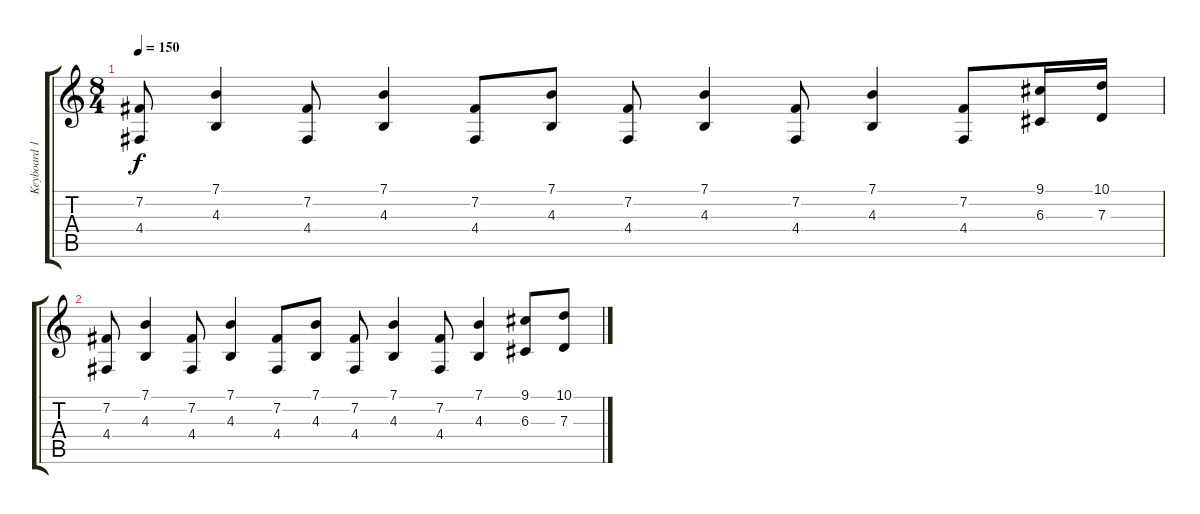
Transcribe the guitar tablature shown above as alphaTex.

\track ("Keyboard 1" "Keyboard 1") {instrument musicbox}
\staff {score tabs}
\tuning (E4 B3 G3 D3 A2 E2) {hide}
\ts (8 4)
\tempo 150
\clef g2
\ks c
(7.2 4.4).8{dy f} (7.1 4.3).4 (7.2 4.4).8 (7.1 4.3).4 (7.2 4.4).8 (7.1 4.3).8 (7.2 4.4).8 (7.1 4.3).4 (7.2 4.4).8 (7.1 4.3).4 (7.2 4.4).8 (9.1 6.3).16 (10.1 7.3).16 |
(7.2 4.4).8 (7.1 4.3).4 (7.2 4.4).8 (7.1 4.3).4 (7.2 4.4).8 (7.1 4.3).8 (7.2 4.4).8 (7.1 4.3).4 (7.2 4.4).8 (7.1 4.3).4 (9.1 6.3).8 (10.1 7.3).8
